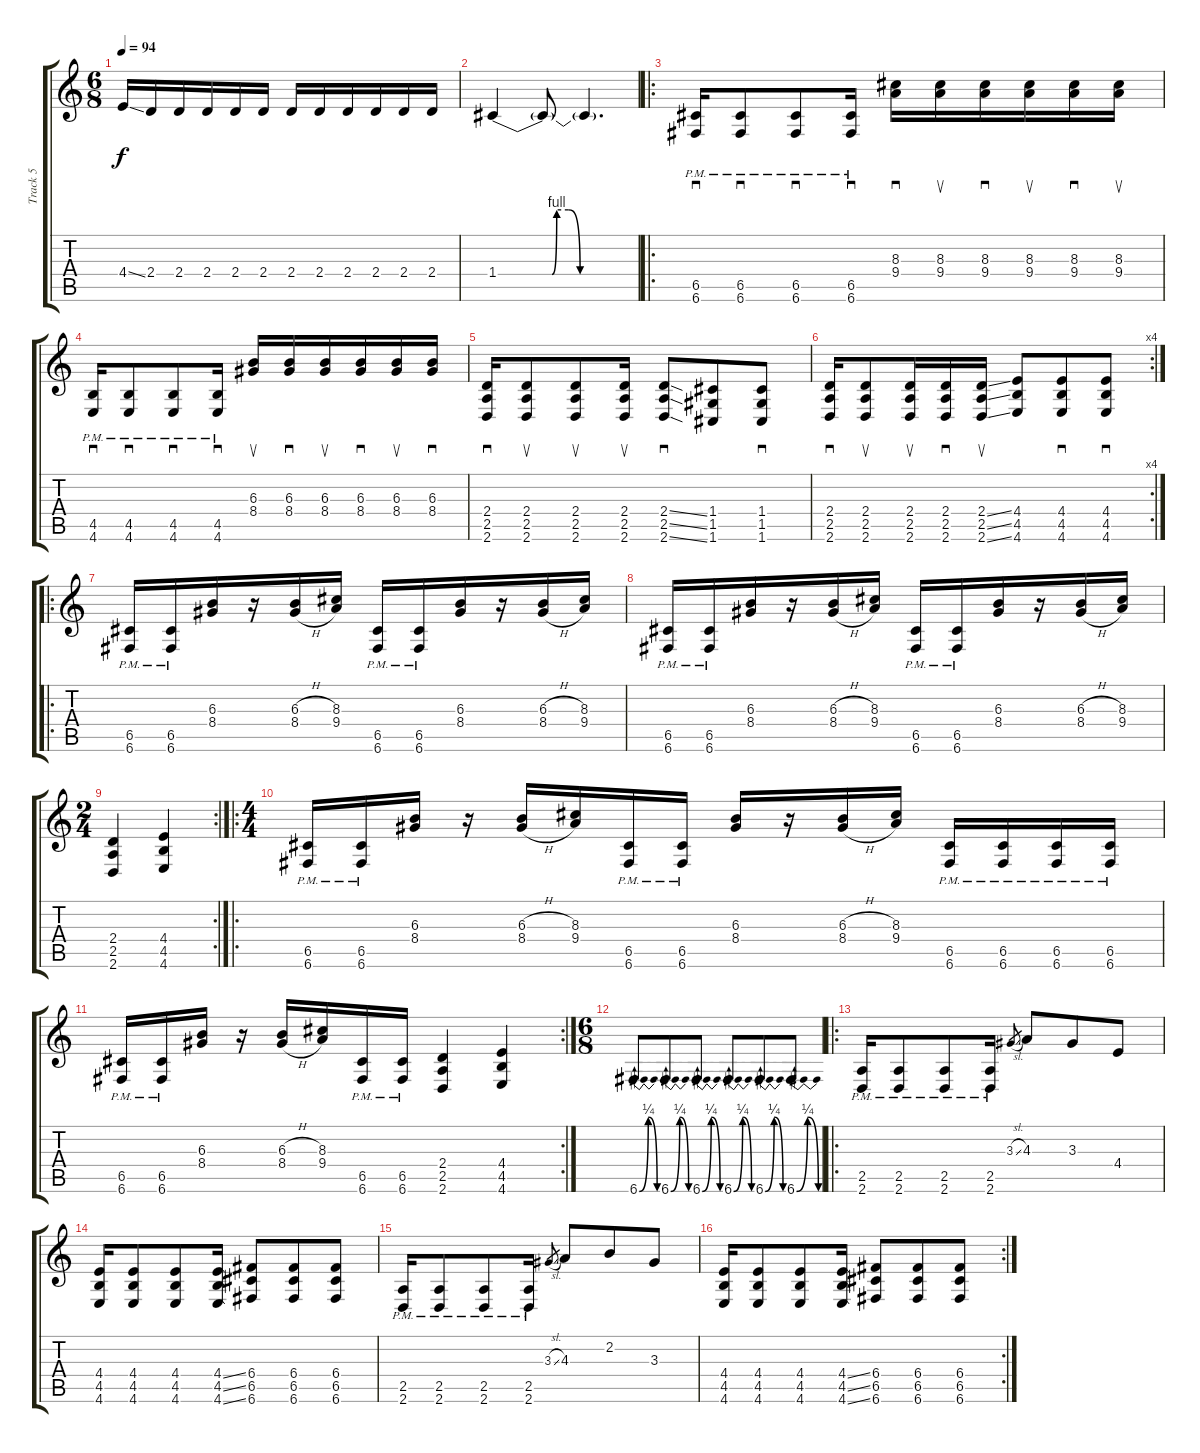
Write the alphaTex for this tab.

\track ("Track 5" "Track 5") {instrument distortionguitar}
\staff {score tabs}
\tuning (D4 A3 F3 C3 G2 C2) {hide}
\ts (6 8)
\tempo 94
\clef g2
\ks c
4.4{ss}.16{dy f} 2.4.16 2.4.16 2.4.16 2.4.16 2.4.16 2.4.16 2.4.16 2.4.16 2.4.16 2.4.16 2.4.16 |
1.4{be (custom 0 0 23 0 25 4 30 4 35 0 45 0 60 0)}.4 1.4{t}.8 1.4{t}.4{d} |
\ro
(6.5{pm} 6.6{pm}).16{sd balance 8} (6.5{pm} 6.6{pm}).8{sd} (6.5{pm} 6.6{pm}).8{sd} (6.5{pm} 6.6{pm}).16{sd} (8.3 9.4).16{sd} (8.3 9.4).16{su} (8.3 9.4).16{sd} (8.3 9.4).16{su} (8.3 9.4).16{sd} (8.3 9.4).16{su} |
(4.5{pm} 4.6{pm}).16{sd} (4.5{pm} 4.6{pm}).8{sd} (4.5{pm} 4.6{pm}).8{sd} (4.5{pm} 4.6{pm}).16{sd} (6.3 8.4).16{su} (6.3 8.4).16{sd} (6.3 8.4).16{su} (6.3 8.4).16{sd} (6.3 8.4).16{su} (6.3 8.4).16{sd} |
(2.4 2.5 2.6).16{sd} (2.4 2.5 2.6).8{su} (2.4 2.5 2.6).8{su} (2.4 2.5 2.6).16{su} (2.4{ss} 2.5{ss} 2.6{ss}).8{sd} (1.4 1.5 1.6).8 (1.4 1.5 1.6).8{sd} |
\rc 4
(2.4 2.5 2.6).16{sd} (2.4 2.5 2.6).8{su} (2.4 2.5 2.6).16{su} (2.4 2.5 2.6).16{sd} (2.4{ss} 2.5{ss} 2.6{ss}).16{su} (4.4 4.5 4.6).8 (4.4 4.5 4.6).8{sd} (4.4 4.5 4.6).8{sd} |
\ro
(6.5{pm} 6.6{pm}).16 (6.5{pm} 6.6{pm}).16 (6.3 8.4).16 r.16 (6.3{h} 8.4{h}).16 (8.3 9.4).16 (6.5{pm} 6.6{pm}).16 (6.5{pm} 6.6{pm}).16 (6.3 8.4).16 r.16 (6.3{h} 8.4{h}).16 (8.3 9.4).16 |
(6.5{pm} 6.6{pm}).16 (6.5{pm} 6.6{pm}).16 (6.3 8.4).16 r.16 (6.3{h} 8.4{h}).16 (8.3 9.4).16 (6.5{pm} 6.6{pm}).16 (6.5{pm} 6.6{pm}).16 (6.3 8.4).16 r.16 (6.3{h} 8.4{h}).16 (8.3 9.4).16 |
\rc 2
\ts (2 4)
(2.4 2.5 2.6).4 (4.4 4.5 4.6).4 |
\ro
\ts (4 4)
(6.5{pm} 6.6{pm}).16 (6.5{pm} 6.6{pm}).16 (6.3 8.4).16 r.16 (6.3{h} 8.4{h}).16 (8.3 9.4).16 (6.5{pm} 6.6{pm}).16 (6.5{pm} 6.6{pm}).16 (6.3 8.4).16 r.16 (6.3{h} 8.4{h}).16 (8.3 9.4).16 (6.5{pm} 6.6{pm}).16 (6.5{pm} 6.6{pm}).16 (6.5{pm} 6.6{pm}).16 (6.5{pm} 6.6{pm}).16 |
\rc 2
(6.5{pm} 6.6{pm}).16 (6.5{pm} 6.6{pm}).16 (6.3 8.4).16 r.16 (6.3{h} 8.4{h}).16 (8.3 9.4).16 (6.5{pm} 6.6{pm}).16 (6.5{pm} 6.6{pm}).16 (2.4 2.5 2.6).4 (4.4 4.5 4.6).4 |
\ts (6 8)
6.6{be (bendrelease 0 0 15 1 15 1 60 0)}.8 6.6{be (bendrelease 0 0 15 1 15 1 60 0)}.8 6.6{be (bendrelease 0 0 15 1 15 1 60 0)}.8 6.6{be (bendrelease 0 0 15 1 15 1 60 0)}.8 6.6{be (bendrelease 0 0 15 1 15 1 60 0)}.8 6.6{be (bendrelease 0 0 15 1 15 1 60 0)}.8 |
\ro
(2.5{pm} 2.6{pm}).16 (2.5{pm} 2.6{pm}).8 (2.5{pm} 2.6{pm}).8 (2.5{pm} 2.6{pm}).16 3.3{sl}.8{gr} 4.3.8 3.3.8 4.4.8 |
(4.4 4.5 4.6).16 (4.4 4.5 4.6).8 (4.4 4.5 4.6).8 (4.4{ss} 4.5{ss} 4.6{ss}).16 (6.4 6.5 6.6).8 (6.4 6.5 6.6).8 (6.4 6.5 6.6).8 |
(2.5{pm} 2.6{pm}).16 (2.5{pm} 2.6{pm}).8 (2.5{pm} 2.6{pm}).8 (2.5{pm} 2.6{pm}).16 3.3{sl}.8{gr} 4.3.8 2.2.8 3.3.8 |
\rc 2
(4.4 4.5 4.6).16 (4.4 4.5 4.6).8 (4.4 4.5 4.6).8 (4.4{ss} 4.5{ss} 4.6{ss}).16 (6.4 6.5 6.6).8 (6.4 6.5 6.6).8 (6.4 6.5 6.6).8
